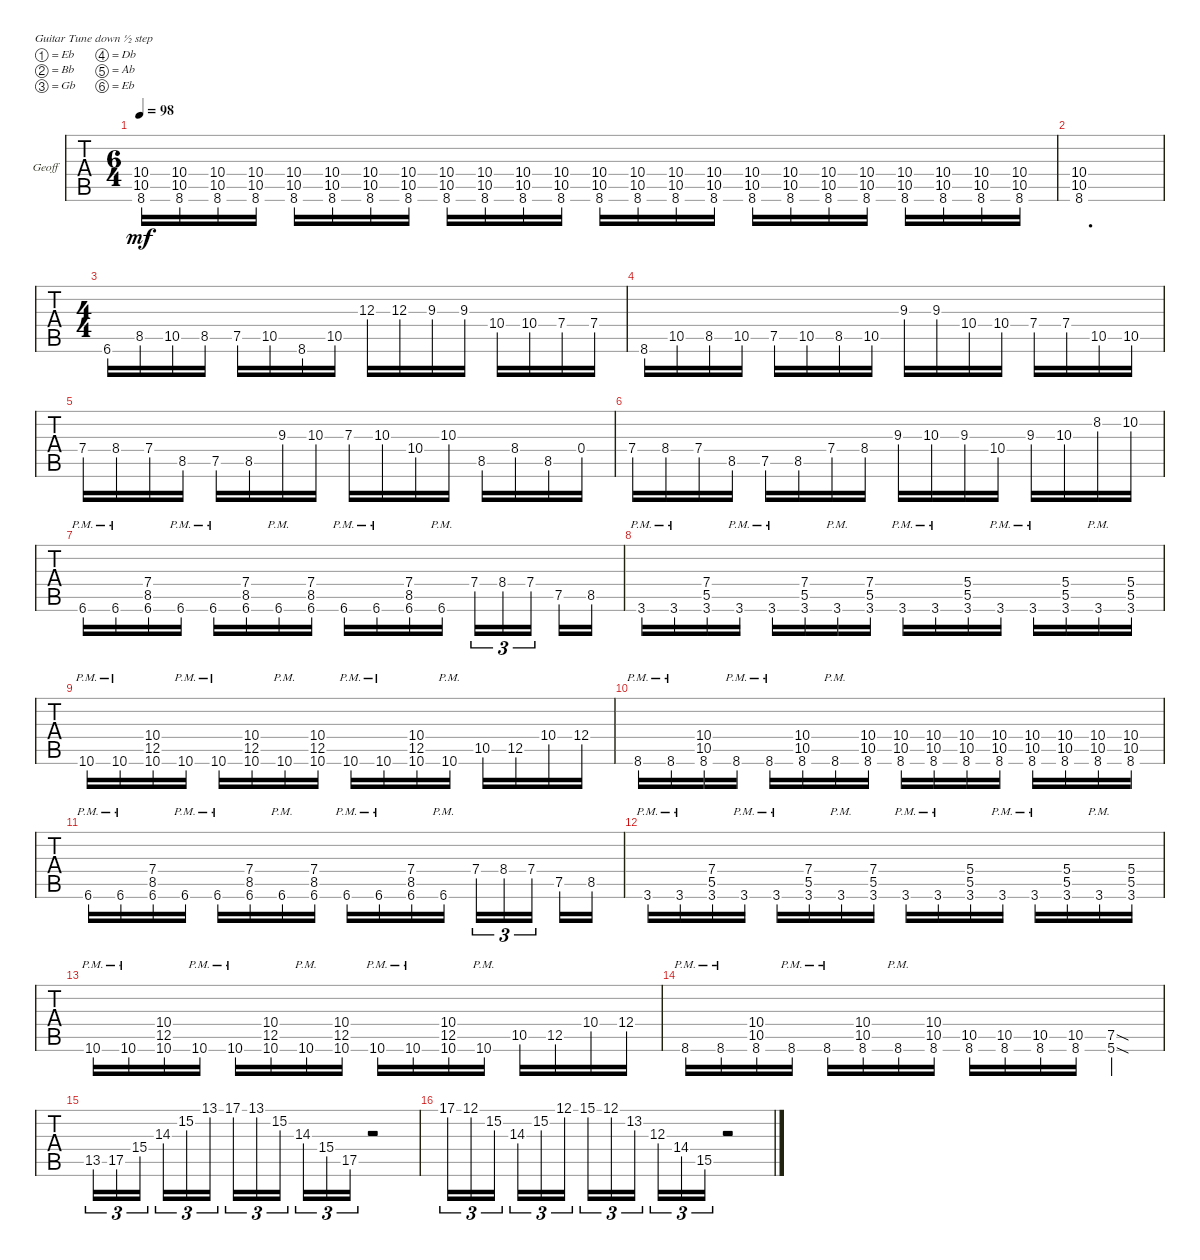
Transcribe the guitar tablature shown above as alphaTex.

\defaultSystemsLayout 4
\bracketExtendMode groupsimilarinstruments
\firstSystemTrackNameOrientation horizontal
\otherSystemsTrackNameOrientation horizontal
\track ("Geoff" "Geoff") {instrument acousticguitarsteel}
\staff {tabs}
\tuning (Eb4 Bb3 Gb3 Db3 Ab2 Eb2)
\ts (6 4)
\tempo 98
\clef g2
\ks c
(8.6 10.5 10.4).16{dy mf} (8.6 10.5 10.4).16 (8.6 10.5 10.4).16 (8.6 10.5 10.4).16 (8.6 10.5 10.4).16 (8.6 10.5 10.4).16 (8.6 10.5 10.4).16 (8.6 10.5 10.4).16 (8.6 10.5 10.4).16 (8.6 10.5 10.4).16 (8.6 10.5 10.4).16 (8.6 10.5 10.4).16 (8.6 10.5 10.4).16 (8.6 10.5 10.4).16 (8.6 10.5 10.4).16 (8.6 10.5 10.4).16 (8.6 10.5 10.4).16 (8.6 10.5 10.4).16 (8.6 10.5 10.4).16 (8.6 10.5 10.4).16 (8.6 10.5 10.4).16 (8.6 10.5 10.4).16 (8.6 10.5 10.4).16 (8.6 10.5 10.4).16 |
(10.5 10.4 8.6).1{d} |
\ts (4 4)
6.6.16 8.5.16 10.5.16 8.5.16 7.5.16 10.5.16 8.6.16 10.5.16 12.3.16 12.3.16 9.3.16 9.3.16 10.4.16 10.4.16 7.4.16 7.4.16 |
8.6.16 10.5.16 8.5.16 10.5.16 7.5.16 10.5.16 8.5.16 10.5.16 9.3.16 9.3.16 10.4.16 10.4.16 7.4.16 7.4.16 10.5.16 10.5.16 |
7.4.16 8.4.16 7.4.16 8.5.16 7.5.16 8.5.16 9.3.16 10.3.16 7.3.16 10.3.16 10.4.16 10.3.16 8.5.16 8.4.16 8.5.16 0.4.16 |
7.4.16 8.4.16 7.4.16 8.5.16 7.5.16 8.5.16 7.4.16 8.4.16 9.3.16 10.3.16 9.3.16 10.4.16 9.3.16 10.3.16 8.2.16 10.2.16 |
6.6{pm}.16 6.6{pm}.16 (6.6 8.5 7.4).16 6.6{pm}.16 6.6{pm}.16 (6.6 8.5 7.4).16 6.6{pm}.16 (6.6 8.5 7.4).16 6.6{pm}.16 6.6{pm}.16 (6.6 8.5 7.4).16 6.6{pm}.16 7.4.16{tu (3 2)} 8.4.16{tu (3 2)} 7.4.16{tu (3 2)} 7.5.16 8.5.16 |
3.6{pm}.16 3.6{pm}.16 (3.6 5.5 7.4).16 3.6{pm}.16 3.6{pm}.16 (5.5 7.4 3.6).16 3.6{pm}.16 (3.6 5.5 7.4).16 3.6{pm}.16 3.6{pm}.16 (3.6 5.5 5.4).16 3.6{pm}.16 3.6{pm}.16 (3.6 5.5 5.4).16 3.6{pm}.16 (3.6 5.5 5.4).16 |
10.6{pm}.16 10.6{pm}.16 (10.6 12.5 10.4).16 10.6{pm}.16 10.6{pm}.16 (10.6 12.5 10.4).16 10.6{pm}.16 (10.6 12.5 10.4).16 10.6{pm}.16 10.6{pm}.16 (10.6 12.5 10.4).16 10.6{pm}.16 10.5.16 12.5.16 10.4.16 12.4.16 |
8.6{pm}.16 8.6{pm}.16 (8.6 10.5 10.4).16 8.6{pm}.16 8.6{pm}.16 (10.5 10.4 8.6).16 8.6{pm}.16 (10.5 10.4 8.6).16 (8.6 10.5 10.4).16 (8.6 10.5 10.4).16 (8.6 10.5 10.4).16 (8.6 10.5 10.4).16 (8.6 10.5 10.4).16 (8.6 10.5 10.4).16 (8.6 10.5 10.4).16 (8.6 10.5 10.4).16 |
6.6{pm}.16 6.6{pm}.16 (6.6 8.5 7.4).16 6.6{pm}.16 6.6{pm}.16 (6.6 8.5 7.4).16 6.6{pm}.16 (6.6 8.5 7.4).16 6.6{pm}.16 6.6{pm}.16 (6.6 8.5 7.4).16 6.6{pm}.16 7.4.16{tu (3 2)} 8.4.16{tu (3 2)} 7.4.16{tu (3 2)} 7.5.16 8.5.16 |
3.6{pm}.16 3.6{pm}.16 (3.6 5.5 7.4).16 3.6{pm}.16 3.6{pm}.16 (5.5 7.4 3.6).16 3.6{pm}.16 (3.6 5.5 7.4).16 3.6{pm}.16 3.6{pm}.16 (3.6 5.5 5.4).16 3.6{pm}.16 3.6{pm}.16 (3.6 5.5 5.4).16 3.6{pm}.16 (3.6 5.5 5.4).16 |
10.6{pm}.16 10.6{pm}.16 (10.6 12.5 10.4).16 10.6{pm}.16 10.6{pm}.16 (10.6 12.5 10.4).16 10.6{pm}.16 (10.6 12.5 10.4).16 10.6{pm}.16 10.6{pm}.16 (10.6 12.5 10.4).16 10.6{pm}.16 10.5.16 12.5.16 10.4.16 12.4.16 |
8.6{pm}.16 8.6{pm}.16 (8.6 10.5 10.4).16 8.6{pm}.16 8.6{pm}.16 (10.5 10.4 8.6).16 8.6{pm}.16 (10.5 10.4 8.6).16 (8.6 10.5).16 (8.6 10.5).16 (8.6 10.5).16 (8.6 10.5).16 (5.6{sod} 7.5{sod}).4 |
13.5.16{tu (3 2)} 17.5.16{tu (3 2)} 15.4.16{tu (3 2)} 14.3.16{tu (3 2)} 15.2.16{tu (3 2)} 13.1.16{tu (3 2)} 17.1.16{tu (3 2)} 13.1.16{tu (3 2)} 15.2.16{tu (3 2)} 14.3.16{tu (3 2)} 15.4.16{tu (3 2)} 17.5.16{tu (3 2)} r.2 |
17.1.16{tu (3 2)} 12.1.16{tu (3 2)} 15.2.16{tu (3 2)} 14.3.16{tu (3 2)} 15.2.16{tu (3 2)} 12.1.16{tu (3 2)} 15.1.16{tu (3 2)} 12.1.16{tu (3 2)} 13.2.16{tu (3 2)} 12.3.16{tu (3 2)} 14.4.16{tu (3 2)} 15.5.16{tu (3 2)} r.2
